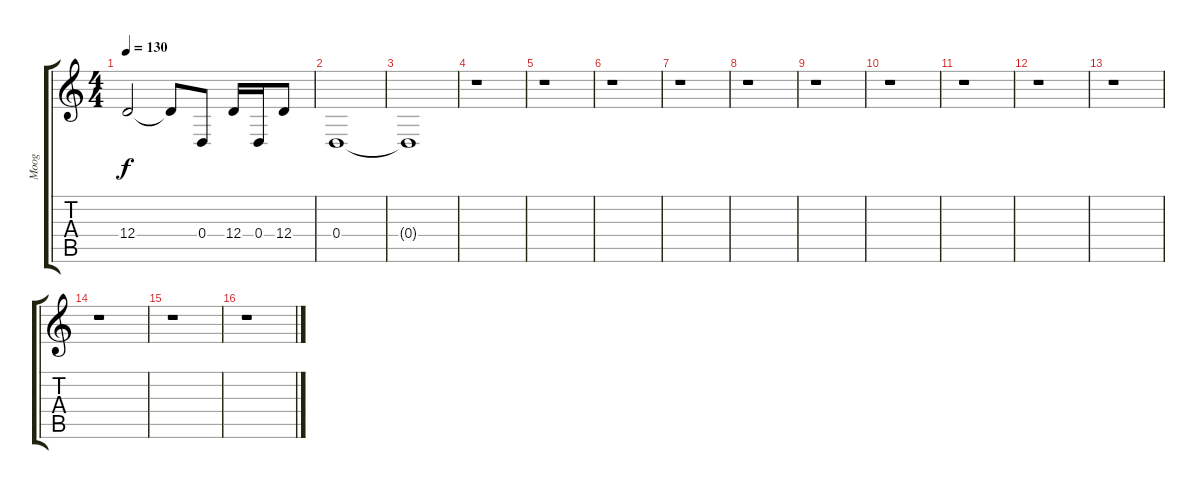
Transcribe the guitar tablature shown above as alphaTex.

\track ("Moog" "Moog") {instrument pad3polysynth}
\staff {score tabs}
\tuning (E4 B3 G3 D3 A2 E2) {hide}
\ts (4 4)
\tempo 130
\clef g2
\ks c
12.4.2{dy f} 12.4{t}.8 0.4.8 12.4.16 0.4.16 12.4.8 |
0.4.1 |
0.4{t}.1 |
r.1 |
r.1 |
r.1 |
r.1 |
r.1 |
r.1 |
r.1 |
r.1 |
r.1 |
r.1 |
r.1 |
r.1 |
r.1
